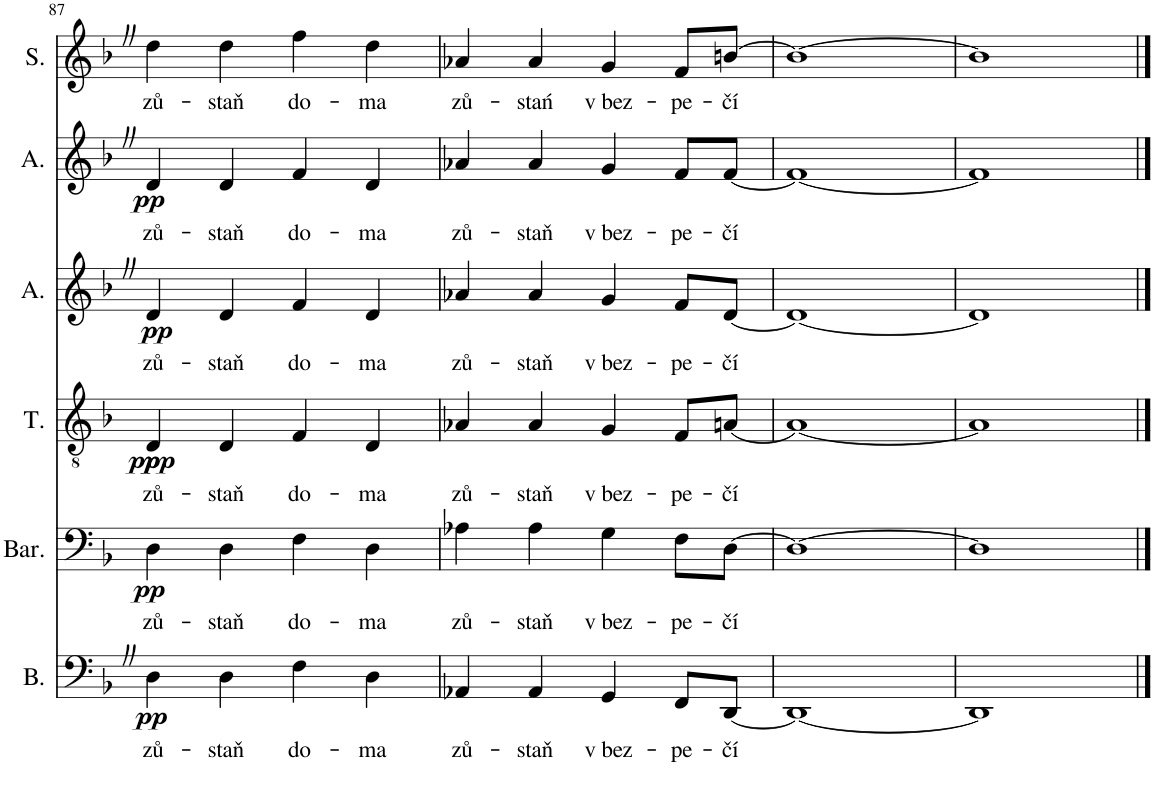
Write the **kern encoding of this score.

**kern	**text	**dynam	**kern	**text	**dynam	**kern	**text	**dynam	**kern	**text	**dynam	**kern	**text	**dynam	**kern	**text
*part6	*part6	*part6	*part5	*part5	*part5	*part4	*part4	*part4	*part3	*part3	*part3	*part2	*part2	*part2	*part1	*part1
*staff6	*staff6	*staff6	*staff5	*staff5	*staff5	*staff4	*staff4	*staff4	*staff3	*staff3	*staff3	*staff2	*staff2	*staff2	*staff1	*staff1
*I"Bass	*	*	*I"Baryton	*	*	*I"Tenor	*	*	*I"Alt	*	*	*I"Alto	*	*	*I"Soprano	*
*I'B.	*	*	*I'Bar.	*	*	*I'T.	*	*	*I'A.	*	*	*I'A.	*	*	*I'S.	*
!!LO:PB:g=z
*clefF4	*	*	*clefF4	*	*	*clefGv2	*	*	*clefG2	*	*	*clefG2	*	*	*clefG2	*
*k[b-]	*	*	*k[b-]	*	*	*k[b-]	*	*	*k[b-]	*	*	*k[b-]	*	*	*k[b-]	*
*M2/2	*	*	*M2/2	*	*	*M2/2	*	*	*M2/2	*	*	*M2/2	*	*	*M2/2	*
*met(c|)	*	*	*met(c|)	*	*	*met(c|)	*	*	*met(c|)	*	*	*met(c|)	*	*	*met(c|)	*
=87	=87	=87	=87	=87	=87	=87	=87	=87	=87	=87	=87	=87	=87	=87	=87	=87
!	!LO:LY:b	!LO:DY:b	!	!LO:LY:b	!LO:DY:b	!	!LO:LY:b	!LO:DY:b	!	!LO:LY:b	!	!	!LO:LY:b	!	!	!LO:LY:b
!	!	!	!	!	!	!	!	!LO:DY:n=1:b	!	!	!LO:DY:b	!	!	!LO:DY:b	!	!
4D\	zů-	pp	4D\	zů-	pp	4D/	zů-	pp pp	4d/	zů-	pp	4d/	zů-	pp	4dd\	zů-
!	!LO:LY:b	!	!	!LO:LY:b	!	!	!LO:LY:b	!	!	!LO:LY:b	!	!	!LO:LY:b	!	!	!LO:LY:b
4D\	-staň	.	4D\	-staň	.	4D/	-staň	.	4d/	-staň	.	4d/	-staň	.	4dd\	-staň
!	!LO:LY:b	!	!	!LO:LY:b	!	!	!LO:LY:b	!	!	!LO:LY:b	!	!	!LO:LY:b	!	!	!LO:LY:b
4F\	do-	.	4F\	do-	.	4F/	do-	.	4f/	do-	.	4f/	do-	.	4ff\	do-
!	!LO:LY:b	!	!	!LO:LY:b	!	!	!LO:LY:b	!	!	!LO:LY:b	!	!	!LO:LY:b	!	!	!LO:LY:b
4D\	-ma	.	4D\	-ma	.	4D/	-ma	.	4d/	-ma	.	4d/	-ma	.	4dd\	-ma
=88	=88	=88	=88	=88	=88	=88	=88	=88	=88	=88	=88	=88	=88	=88	=88	=88
!	!LO:LY:b	!	!	!LO:LY:b	!	!	!LO:LY:b	!	!	!LO:LY:b	!	!	!LO:LY:b	!	!	!LO:LY:b
4AA-X/	zů-	.	4A-X\	zů-	.	4A-X/	zů-	.	4a-X/	zů-	.	4a-X/	zů-	.	4a-X/	zů-
!	!LO:LY:b	!	!	!LO:LY:b	!	!	!LO:LY:b	!	!	!LO:LY:b	!	!	!LO:LY:b	!	!	!LO:LY:b
4AA-/	-staň	.	4A-\	-staň	.	4A-/	-staň	.	4a-/	-staň	.	4a-/	-staň	.	4a-/	-stań
!	!LO:LY:b	!	!	!LO:LY:b	!	!	!LO:LY:b	!	!	!LO:LY:b	!	!	!LO:LY:b	!	!	!LO:LY:b
4GG/	v bez-	.	4G\	v bez-	.	4G/	v bez-	.	4g/	v bez-	.	4g/	v bez-	.	4g/	v bez-
!	!LO:LY:b	!	!	!LO:LY:b	!	!	!LO:LY:b	!	!	!LO:LY:b	!	!	!LO:LY:b	!	!	!LO:LY:b
8FF/L	-pe-	.	8F\L	-pe-	.	8F/L	-pe-	.	8f/L	-pe-	.	8f/L	-pe-	.	8f/L	-pe-
!	!LO:LY:b	!	!	!LO:LY:b	!	!	!LO:LY:b	!	!	!LO:LY:b	!	!	!LO:LY:b	!	!	!LO:LY:b
[8DD/J	-čí	.	[8D\J	-čí	.	[8An/J	-čí	.	[8d/J	-čí	.	[8f/J	-čí	.	[8bn/J	-čí
=89	=89	=89	=89	=89	=89	=89	=89	=89	=89	=89	=89	=89	=89	=89	=89	=89
1DD_	.	.	1D_	.	.	1A_	.	.	1d_	.	.	1f_	.	.	1b_	.
=90	=90	=90	=90	=90	=90	=90	=90	=90	=90	=90	=90	=90	=90	=90	=90	=90
1DD]	.	.	1D]	.	.	1A]	.	.	1d]	.	.	1f]	.	.	1b]	.
==	==	==	==	==	==	==	==	==	==	==	==	==	==	==	==	==
*-	*-	*-	*-	*-	*-	*-	*-	*-	*-	*-	*-	*-	*-	*-	*-	*-
